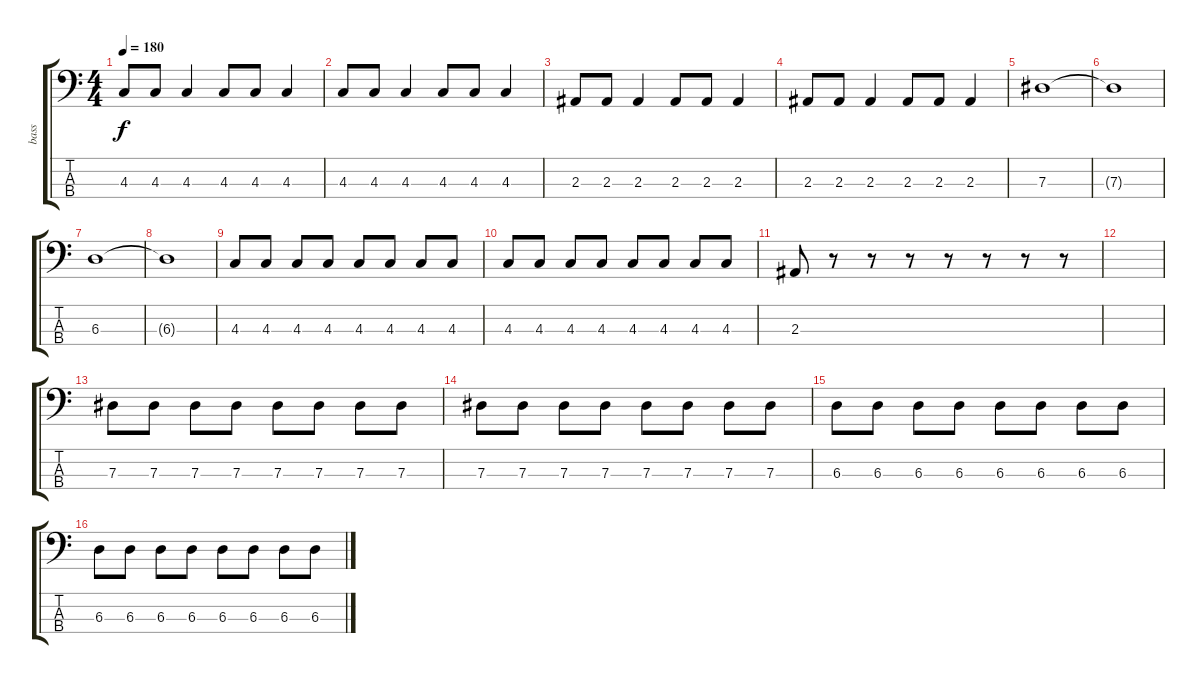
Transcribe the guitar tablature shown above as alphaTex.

\track ("bass" "bass") {instrument electricbasspick}
\staff {score tabs}
\tuning (Gb2 Db2 Ab1 Eb1) {hide}
\ts (4 4)
\tempo 180
\clef f4
\ks c
4.3.8{dy f} 4.3.8 4.3.4 4.3.8 4.3.8 4.3.4 |
4.3.8 4.3.8 4.3.4 4.3.8 4.3.8 4.3.4 |
2.3.8 2.3.8 2.3.4 2.3.8 2.3.8 2.3.4 |
2.3.8 2.3.8 2.3.4 2.3.8 2.3.8 2.3.4 |
7.3.1 |
7.3{t}.1 |
6.3.1 |
6.3{t}.1 |
4.3.8 4.3.8 4.3.8 4.3.8 4.3.8 4.3.8 4.3.8 4.3.8 |
4.3.8 4.3.8 4.3.8 4.3.8 4.3.8 4.3.8 4.3.8 4.3.8 |
2.3.8 r.8 r.8 r.8 r.8 r.8 r.8 r.8 |
|
7.3.8 7.3.8 7.3.8 7.3.8 7.3.8 7.3.8 7.3.8 7.3.8 |
7.3.8 7.3.8 7.3.8 7.3.8 7.3.8 7.3.8 7.3.8 7.3.8 |
6.3.8 6.3.8 6.3.8 6.3.8 6.3.8 6.3.8 6.3.8 6.3.8 |
6.3.8 6.3.8 6.3.8 6.3.8 6.3.8 6.3.8 6.3.8 6.3.8
